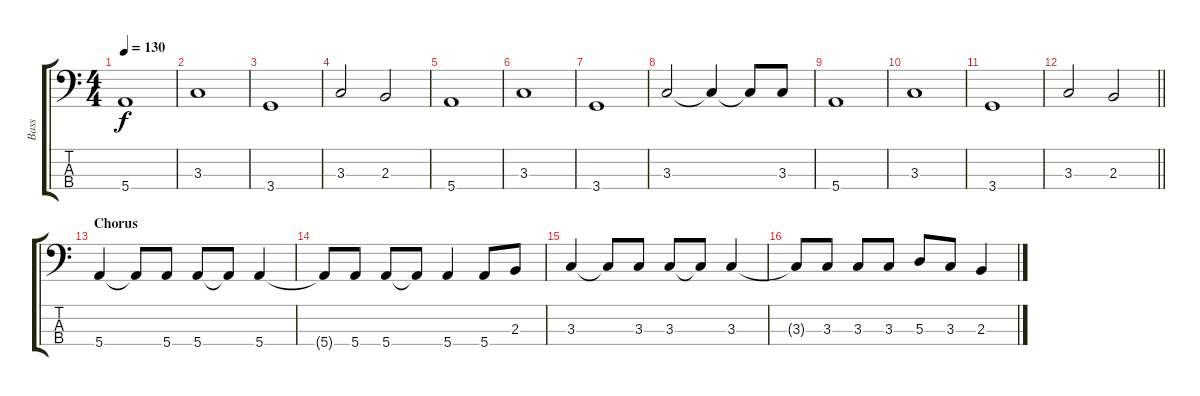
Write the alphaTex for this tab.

\track ("Bass" "Bass") {instrument electricbassfinger}
\staff {score tabs}
\tuning (G2 D2 A1 E1) {hide}
\ts (4 4)
\tempo 130
\clef f4
\ks c
5.4.1{dy f} |
3.3.1 |
3.4.1 |
3.3.2 2.3.2 |
5.4.1 |
3.3.1 |
3.4.1 |
3.3.2 3.3{t}.4 3.3{t}.8 3.3.8 |
5.4.1 |
3.3.1 |
3.4.1 |
\barLineRight lightlight
3.3.2 2.3.2 |
\section ("" "Chorus")
5.4.4 5.4{t}.8 5.4.8 5.4.8 5.4{t}.8 5.4.4 |
5.4{t}.8 5.4.8 5.4.8 5.4{t}.8 5.4.4 5.4.8 2.3.8 |
3.3.4 3.3{t}.8 3.3.8 3.3.8 3.3{t}.8 3.3.4 |
3.3{t}.8 3.3.8 3.3.8 3.3.8 5.3.8 3.3.8 2.3.4
